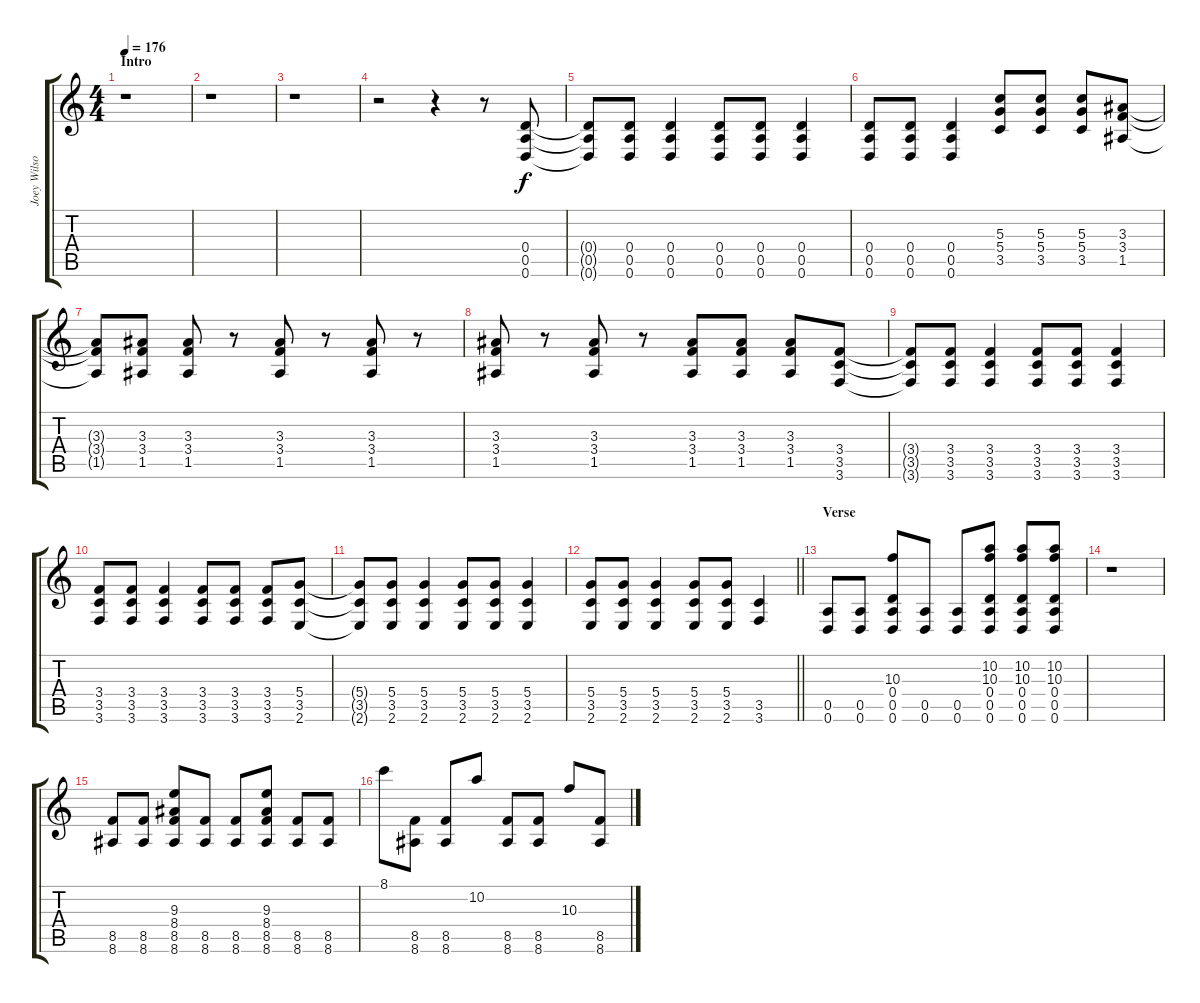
\track ("Joey Wilson" "Joey Wilso") {instrument distortionguitar}
\staff {score tabs}
\tuning (E4 B3 G3 D3 A2 D2) {hide}
\ts (4 4)
\section ("" "Intro")
\tempo 176
\clef g2
\ks c
r.1{dy f instrument distortionguitar} |
r.1 |
r.1 |
r.2 r.4 r.8 (0.4 0.5 0.6).8 |
(0.4{t} 0.5{t} 0.6{t}).8 (0.4 0.5 0.6).8 (0.4 0.5 0.6).4 (0.4 0.5 0.6).8 (0.4 0.5 0.6).8 (0.4 0.5 0.6).4 |
(0.4 0.5 0.6).8 (0.4 0.5 0.6).8 (0.4 0.5 0.6).4 (5.3 5.4 3.5).8 (5.3 5.4 3.5).8 (5.3 5.4 3.5).8 (3.3 3.4 1.5).8 |
(3.3{t} 3.4{t} 1.5{t}).8 (3.3 3.4 1.5).8 (3.3 3.4 1.5).8 r.8 (3.3 3.4 1.5).8 r.8 (3.3 3.4 1.5).8 r.8 |
(3.3 3.4 1.5).8 r.8 (3.3 3.4 1.5).8 r.8 (3.3 3.4 1.5).8 (3.3 3.4 1.5).8 (3.3 3.4 1.5).8 (3.4 3.5 3.6).8 |
(3.4{t} 3.5{t} 3.6{t}).8 (3.4 3.5 3.6).8 (3.4 3.5 3.6).4 (3.4 3.5 3.6).8 (3.4 3.5 3.6).8 (3.4 3.5 3.6).4 |
(3.4 3.5 3.6).8 (3.4 3.5 3.6).8 (3.4 3.5 3.6).4 (3.4 3.5 3.6).8 (3.4 3.5 3.6).8 (3.4 3.5 3.6).8 (5.4 3.5 2.6).8 |
(5.4{t} 3.5{t} 2.6{t}).8 (5.4 3.5 2.6).8 (5.4 3.5 2.6).4 (5.4 3.5 2.6).8 (5.4 3.5 2.6).8 (5.4 3.5 2.6).4 |
\barLineRight lightlight
(5.4 3.5 2.6).8 (5.4 3.5 2.6).8 (5.4 3.5 2.6).4 (5.4 3.5 2.6).8 (5.4 3.5 2.6).8 (3.5 3.6).4 |
\section ("" "Verse")
(0.5 0.6).8 (0.5 0.6).8 (10.3 0.4 0.5 0.6).8 (0.5 0.6).8 (0.5 0.6).8 (10.2 10.3 0.4 0.5 0.6).8 (10.2 10.3 0.4 0.5 0.6).8 (10.2 10.3 0.4 0.5 0.6).8 |
r.1 |
(8.5 8.6).8 (8.5 8.6).8 (9.3 8.4 8.5 8.6).8 (8.5 8.6).8 (8.5 8.6).8 (9.3 8.4 8.5 8.6).8 (8.5 8.6).8 (8.5 8.6).8 |
8.1.8 (8.5 8.6).8 (8.5 8.6).8 10.2.8 (8.5 8.6).8 (8.5 8.6).8 10.3.8 (8.5 8.6).8
